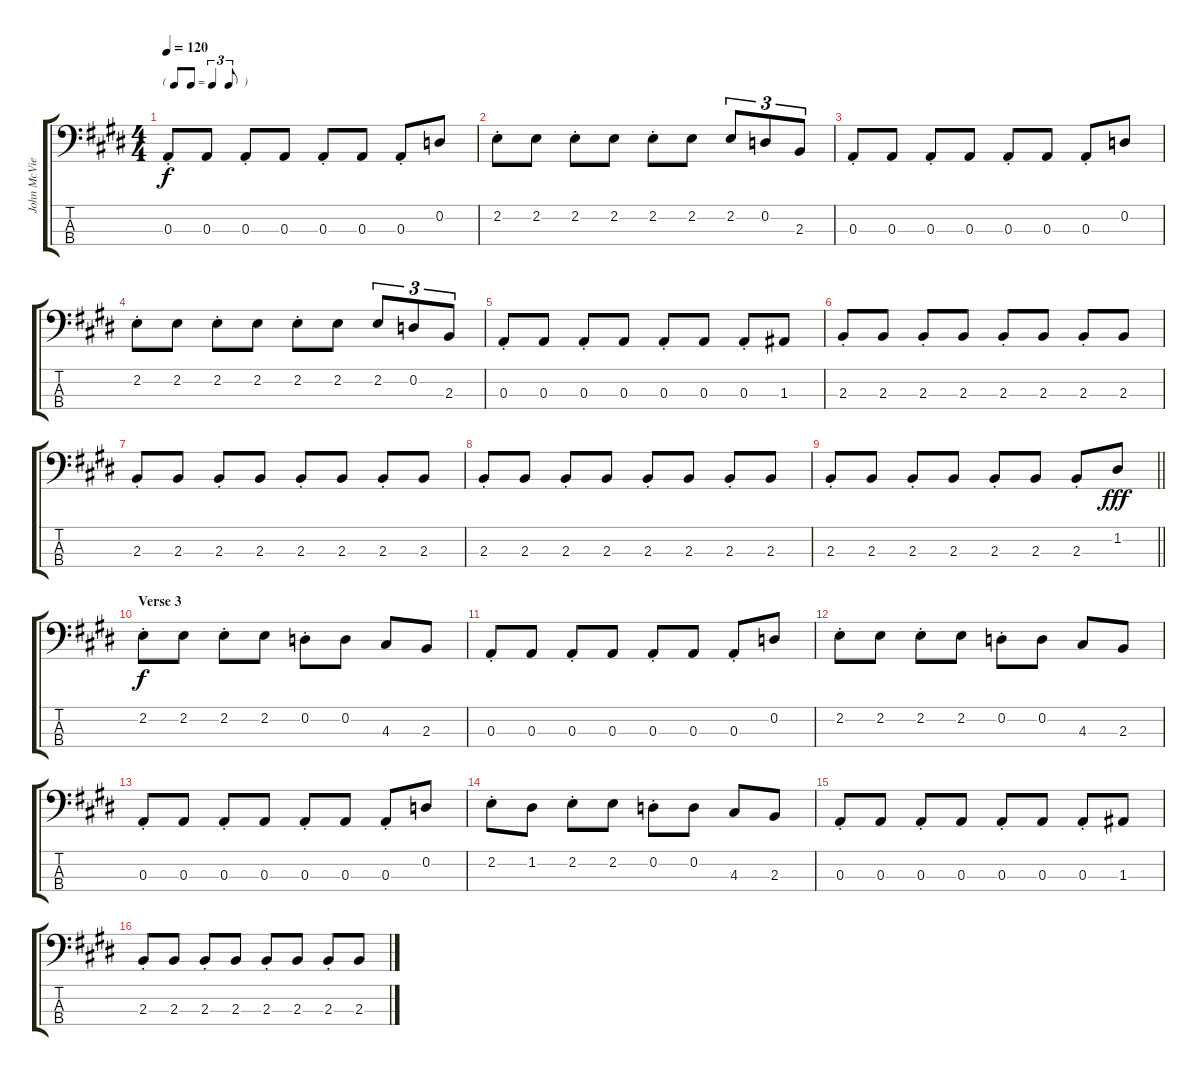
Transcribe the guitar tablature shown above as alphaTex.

\track ("John McVie (Bass)" "John McVie") {instrument electricbassfinger}
\staff {score tabs}
\tuning (G2 D2 A1 E1) {hide}
\ts (4 4)
\tf triplet8th
\tempo 120
\clef f4
\ks e
0.3{st}.8{dy f} 0.3.8 0.3{st}.8 0.3.8 0.3{st}.8 0.3.8 0.3{st}.8 0.2.8 |
2.2{st}.8 2.2.8 2.2{st}.8 2.2.8 2.2{st}.8 2.2.8 2.2.8{tu (3 2)} 0.2.8{tu (3 2)} 2.3.8{tu (3 2)} |
0.3{st}.8 0.3.8 0.3{st}.8 0.3.8 0.3{st}.8 0.3.8 0.3{st}.8 0.2.8 |
2.2{st}.8 2.2.8 2.2{st}.8 2.2.8 2.2{st}.8 2.2.8 2.2.8{tu (3 2)} 0.2.8{tu (3 2)} 2.3.8{tu (3 2)} |
0.3{st}.8 0.3.8 0.3{st}.8 0.3.8 0.3{st}.8 0.3.8 0.3{st}.8 1.3.8 |
2.3{st}.8 2.3.8 2.3{st}.8 2.3.8 2.3{st}.8 2.3.8 2.3{st}.8 2.3.8 |
2.3{st}.8 2.3.8 2.3{st}.8 2.3.8 2.3{st}.8 2.3.8 2.3{st}.8 2.3.8 |
2.3{st}.8 2.3.8 2.3{st}.8 2.3.8 2.3{st}.8 2.3.8 2.3{st}.8 2.3.8 |
\barLineRight lightlight
2.3{st}.8 2.3.8 2.3{st}.8 2.3.8 2.3{st}.8 2.3.8 2.3{st}.8 1.2.8{dy fff} |
\section ("" "Verse 3")
2.2{st}.8{dy f} 2.2.8 2.2{st}.8 2.2.8 0.2{st}.8 0.2.8 4.3.8 2.3.8 |
0.3{st}.8 0.3.8 0.3{st}.8 0.3.8 0.3{st}.8 0.3.8 0.3{st}.8 0.2.8 |
2.2{st}.8 2.2.8 2.2{st}.8 2.2.8 0.2{st}.8 0.2.8 4.3.8 2.3.8 |
0.3{st}.8 0.3.8 0.3{st}.8 0.3.8 0.3{st}.8 0.3.8 0.3{st}.8 0.2.8 |
2.2{st}.8 1.2.8 2.2{st}.8 2.2.8 0.2{st}.8 0.2.8 4.3.8 2.3.8 |
0.3{st}.8 0.3.8 0.3{st}.8 0.3.8 0.3{st}.8 0.3.8 0.3{st}.8 1.3.8 |
2.3{st}.8 2.3.8 2.3{st}.8 2.3.8 2.3{st}.8 2.3.8 2.3{st}.8 2.3.8
